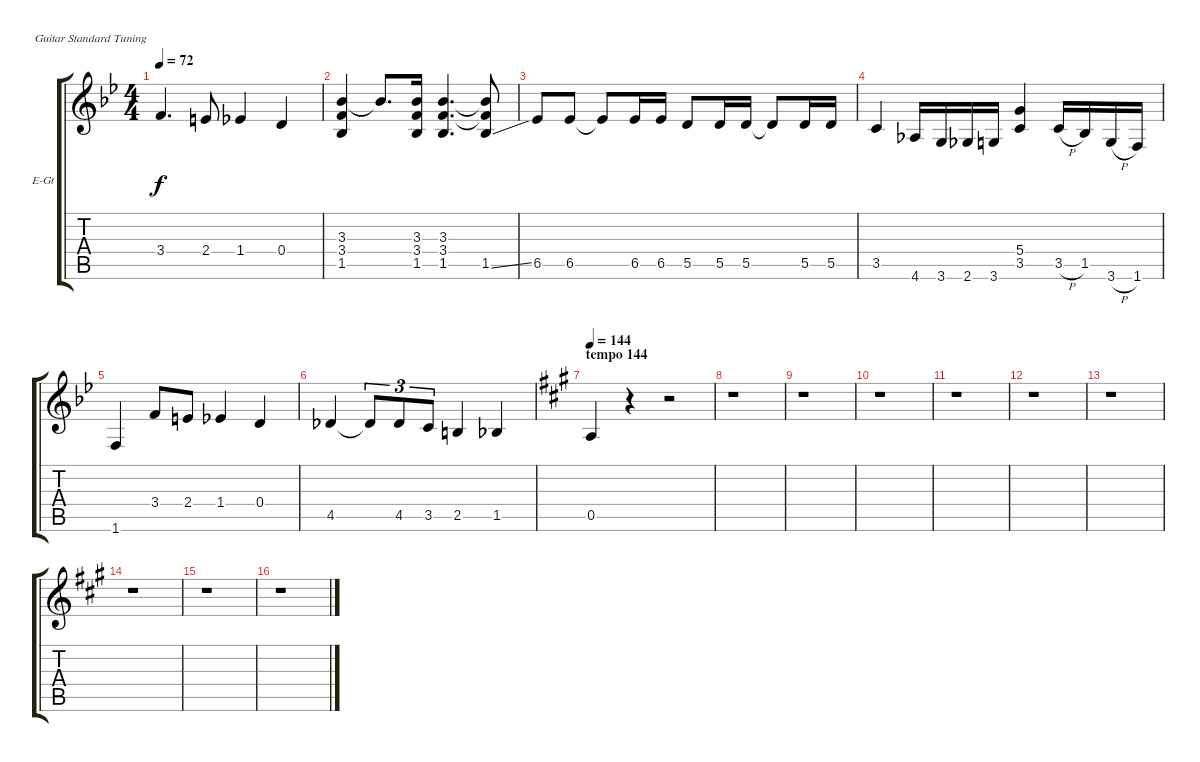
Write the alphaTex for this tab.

\bracketExtendMode groupsimilarinstruments
\firstSystemTrackNameOrientation horizontal
\otherSystemsTrackNameOrientation horizontal
\track ("Gtr 4" "E-Gt") {instrument overdrivenguitar}
\staff {score tabs}
\tuning (E4 B3 G3 D3 A2 E2)
\ts (4 4)
\tempo 72
\clef g2
\ks bb
3.4.4{d dy f} 2.4.8 1.4.4 0.4.4 |
(3.3 3.4 1.5).4 3.3{t}.8{d} (3.3 3.4 1.5).16 (3.3 3.4 1.5).4{d} (3.3{t} 3.4{t} 1.5{ss}).8 |
6.5.8 6.5.8 6.5{t}.8 6.5.16 6.5.16 5.5.8 5.5.16 5.5.16 5.5{t}.8 5.5.16 5.5.16 |
3.5.4 4.6.16 3.6.16 2.6.16 3.6.16 (5.4 3.5).4 3.5{h}.16 1.5.16 3.6{h}.16 1.6.16 |
1.6.4 3.4.8 2.4.8 1.4.4 0.4.4 |
4.5.4 4.5{t}.8{tu (3 2)} 4.5.8{tu (3 2)} 3.5.8{tu (3 2)} 2.5.4 1.5.4 |
\section ("" "tempo 144")
\tempo 144
\ks a
0.5.4 r.4 r.2 |
r.1 |
r.1 |
r.1 |
r.1 |
r.1 |
r.1 |
r.1 |
r.1 |
r.1
